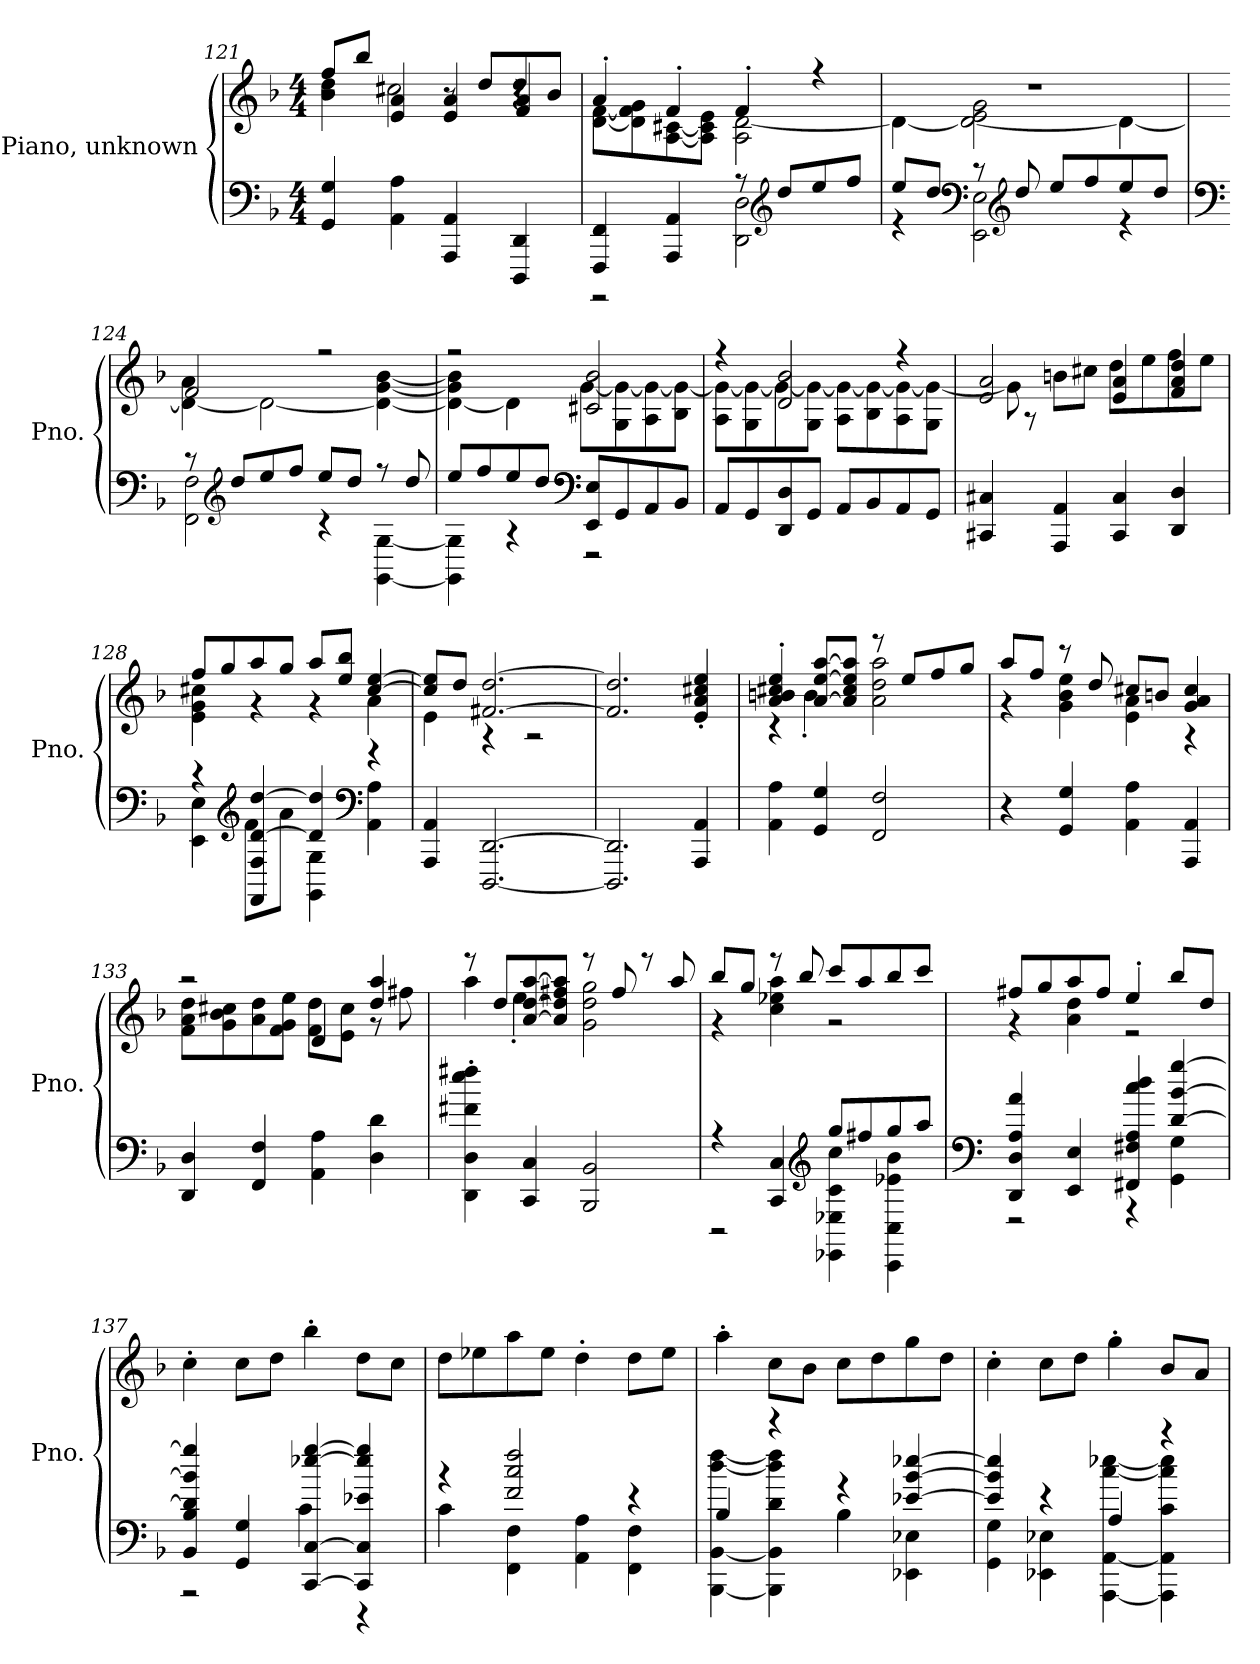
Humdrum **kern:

**kern	**kern
*part1	*part1
*staff2	*staff1
*I"Piano, unknown	*
*I'Pno.	*
*clefF4	*clefG2
*k[b-]	*k[b-]
*M4/4	*M4/4
=121	=121
*	*^
*	*	*^
4GG/ 4G/	8ff/L	4b-\ 4dd\	2r
.	8bb-/J	.	.
4AA\ 4A\	4e/ 4a/	2cc#X\	.
4AAA/ 4AA/	8r	.	4e/ 4a/
.	8dd/L	.	.
4DDD/ 4DD/	8dd/	4r	4f/ 4a/
.	8b-/J	.	.
*	*	*v	*v
=122	=122	=122
*^	*	*
4FFF/ 4FF/	2r	4a'/	[8d\ [8f\L
.	.	.	8d\] 8f\] 8g\
4AAA/ 4AA/	.	4f'/	[8A\ [8c#X\
.	.	.	8A\] 8c#\] 8e\J
8r	2DD\ 2D\	4f'/	2A\ [2d\
*clefG2	*	*	*
8dd/L	.	.	.
8ee/	.	4r	.
8ff/J	.	.	.
!!LO:LB:g=z	!!
=123	=123	=123	=123
8ee/L	4r	1r	4d\_
8dd/J	.	.	.
*clefF4	*	*	*
8r	2EE\ 2E\	.	2d\_ 2e\ 2g\
*clefG2	*	*	*
8dd/	.	.	.
8ee/L	.	.	.
8ff/	.	.	.
8ee/	4r	.	4d\_
8dd/J	.	.	.
=124	=124	=124	=124
*clefF4	*	*	*
8r	2FF\ 2F\	2f/	4d\_ 4a\
*clefG2	*	*	*
8dd/L	.	.	.
8ee/	.	.	2d\_
8ff/J	.	.	.
8ee/L	4r	2r	.
8dd/J	.	.	.
8r	[4GG\ [4G\	.	4d\_ [4g\ [4b-\
8dd/	.	.	.
=125	=125	=125	=125
8ee/L	4GG\] 4G\]	2r	4d\_ 4g\] 4b-\]
8ff/	.	.	.
8ee/	4r	.	4d\]
8dd/J	.	.	.
*clefF4	*	*	*
8EE/ 8E/L	2r	2c#X/ 2b-/	[8g\L
8GG/	.	.	8G\ 8g\_
8AA/	.	.	8A\ 8g\_
8BB-/J	.	.	8B-\ 8g\_J
*v	*v	*	*
!!LO:LB:g=z	!!
=126	=126	=126
8AA/L	4r	8A\ 8g\_L
8GG/	.	8G\ 8g\_
8DD/ 8D/	2d/ 2b-/	8g\_
8GG/J	.	8G\ 8g\_J
8AA/L	.	8A\ 8g\_L
8BB-/	.	8B-\ 8g\_
8AA/	4r	8A\ 8g\_
8GG/J	.	8G\ 8g\_J
=127	=127	=127
4CC#X/ 4C#X/	2e/ 2a/	8g\]
.	.	8r
4AAA/ 4AA/	.	8bn\L
.	.	8cc#X\J
4CC#/ 4C#/	4e/ 4a/	8dd\L
.	.	8ee\
4DD/ 4D/	4f/ 4a/ 4dd/	8ff\
.	.	8ee\J
=128	=128	=128
*^	*	*
4r	4EE\ 4E\	8ff/L	4e\ 4g\ 4cc#X\
.	.	8gg/	.
*clefG2	*	*	*
4FF/ 4F/ [4d/ [4dd/	8f\L	8aa/	4r
.	8a\J	8gg/J	.
4d/] 4dd/]	4GG\ 4G\	8aa/L	4r
.	.	8ee/ 8bb-/J	.
*clefF4	*	*	*
4r	4AA\ 4A\	[4cc#/ [4ee/	4a\
*v	*v	*	*
=129	=129	=129
4AAA/ 4AA/	8cc#/] 8ee/]L	4e\
.	8dd/J	.
[2.DDD/ [2.DD/	[2.f#X/ [2.dd/	4r
.	.	2r
*	*v	*v
!!LO:LB:g=z
=130	=130
2.DDD/] 2.DD/]	2.f#/] 2.dd/]
4AAA/ 4AA/	4e/' 4a/' 4cc#X/' 4ee/'
=131	=131
*	*^
4AA\ 4A\	4a/' 4bn/' 4cc#X/' 4ee/'	4r
4GG/ 4G/	[8a/ [8ee/ [8aa/L	4b'\
.	8a/] 8cc#/ 8ee/] 8aa/]J	.
2FF/ 2F/	8r	2a\ 2dd\ 2aa\
.	8ee/L	.
.	8ff/	.
.	8gg/J	.
=132	=132	=132
4r	8aa/L	4r
.	8ff/J	.
4GG/ 4G/	8r	4g\ 4b-\ 4ee\
.	8dd/	.
4AA\ 4A\	8cc#X/L	4e\ 4a\
.	8bn/J	.
4AAA/ 4AA/	4g/ 4a/ 4cc#/	4r
=133	=133	=133
4DD/ 4D/	2r	8f\ 8a\ 8dd\L
.	.	8g\ 8b-\ 8cc#X\
4FF/ 4F/	.	8a\ 8dd\
.	.	8f\ 8g\ 8ee\J
4AA\ 4A\	4d/	8f\ 8dd\L
.	.	8e\ 8cc#\J
4D\ 4d\	4dd/ 4aa/	8r
.	.	8ff#X\
!!LO:PB:g=z	!!
=134	=134	=134
4DD\' 4D\' 4f#X\' 4ee\' 4ff#X\'	8r	4aa\
.	8dd/L	.
4CC/ 4C/	[8a/ [8dd/ [8aa/	4ee'\
.	8a/] 8dd/] 8ff#X/ 8aa/]J	.
2BBB-/ 2BB-/	8r	2g\ 2dd\ 2gg\
.	8ff#/	.
.	8r	.
.	8aa/	.
=135	=135	=135
*^	*	*
4r	2r	8bb-/L	4r
.	.	8gg/J	.
4CC/ 4C/	.	8r	4cc\ 4ee-X\ 4aa\
.	.	8bb-/	.
*clefG2	*	*	*
8gg/L	4EE-X\ 4E-X\ 4c\ 4cc\	8ccc/L	2r
8ff#X/	.	8aa/	.
8gg/	4CC\ 4C\ 4e-X\ 4b-\	8bb-/	.
8aa/J	.	8ccc/J	.
=136	=136	=136	=136
*clefF4	*	*	*
4DD/ 4D/ 4A/ 4a/	2r	8ff#X/L	4r
.	.	8gg/	.
4EE/ 4E/	.	8aa/	4a\ 4dd\
.	.	8ff#/J	.
4FF#X/ 4F#X/ 4A/ 4cc/ 4dd/	4r	4ee'/	2r
[4d/ [4b-/ [4gg/	4GG\ 4G\	8bb-/L	.
.	.	8dd/J	.
*	*	*v	*v
=137	=137	=137
4BB-/ 4B-/ 4d/] 4b-/] 4gg/]	2r	4cc'\
4GG/ 4G/	.	8cc\L
.	.	8dd\J
[4CC/ [4C/ [4ee-X/ [4gg/	4c\	4bb-'\
4CC/] 4C/] 4e-X/ 4ee-/] 4gg/]	4r	8dd\L
.	.	8cc\J
!!LO:LB:g=z
=138	=138	=138
4r	4c\	8dd\L
.	.	8ee-X\
2f/ 2cc/ 2ff/	4FF\ 4F\	8aa\
.	.	8ee-\J
.	4AA\ 4A\	4dd'\
4r	4FF\ 4F\	8dd\L
.	.	8ee-\J
=139	=139	=139
4B-/	[4BBB-\ [4BB-\ [4dd\ [4ff\	4aa'\
4r	4BBB-\] 4BB-\] 4d\ 4dd\] 4ff\]	8cc\L
.	.	8b-\J
4r	4B-\	8cc\L
.	.	8dd\
[4e-X/ [4b-/ [4ee-X/	4EE-X\ 4E-X\	8gg\
.	.	8dd\J
=140	=140	=140
4e-/] 4b-/] 4ee-/]	4GG\ 4G\	4cc'\
4r	4EE-X\ 4E-X\	8cc\L
.	.	8dd\J
4A/	[4AAA\ [4AA\ [4cc\ [4ee-X\	4gg'\
4r	4AAA\] 4AA\] 4c\ 4cc\] 4ee-\]	8b-/L
.	.	8a/J
*v	*v	*
=	=
*-	*-
